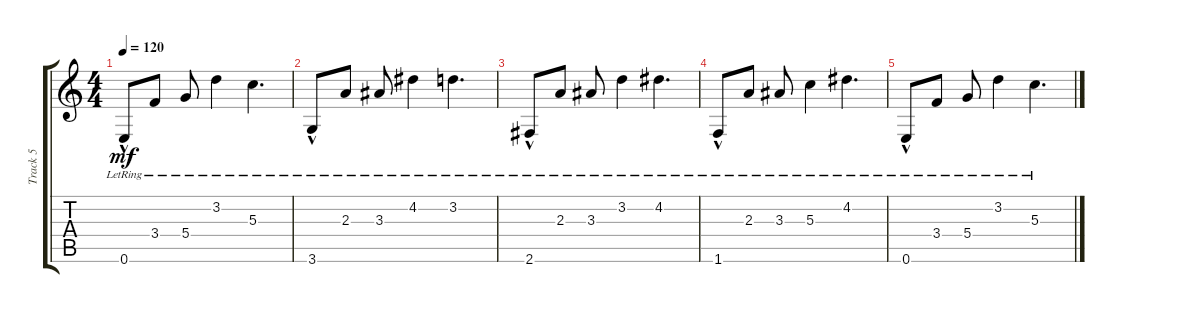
\track ("Track 5" "Track 5") {instrument acousticguitarsteel}
\staff {score tabs}
\tuning (E4 B3 G3 D3 A2 E2) {hide}
\ts (4 4)
\tempo 120
\clef g2
\ks c
0.6{hac lr}.8{dy mf} 3.4{lr}.8 5.4{lr}.8 3.2{lr}.4 5.3{lr}.4{d} |
3.6{hac lr}.8 2.3{lr}.8 3.3{lr}.8 4.2{lr}.4 3.2{lr}.4{d} |
2.6{hac lr}.8 2.3{lr}.8 3.3{lr}.8 3.2{lr}.4 4.2{lr}.4{d} |
1.6{hac lr}.8 2.3{lr}.8 3.3{lr}.8 5.3{lr}.4 4.2{lr}.4{d} |
0.6{hac lr}.8 3.4{lr}.8 5.4{lr}.8 3.2{lr}.4 5.3{lr}.4{d}
